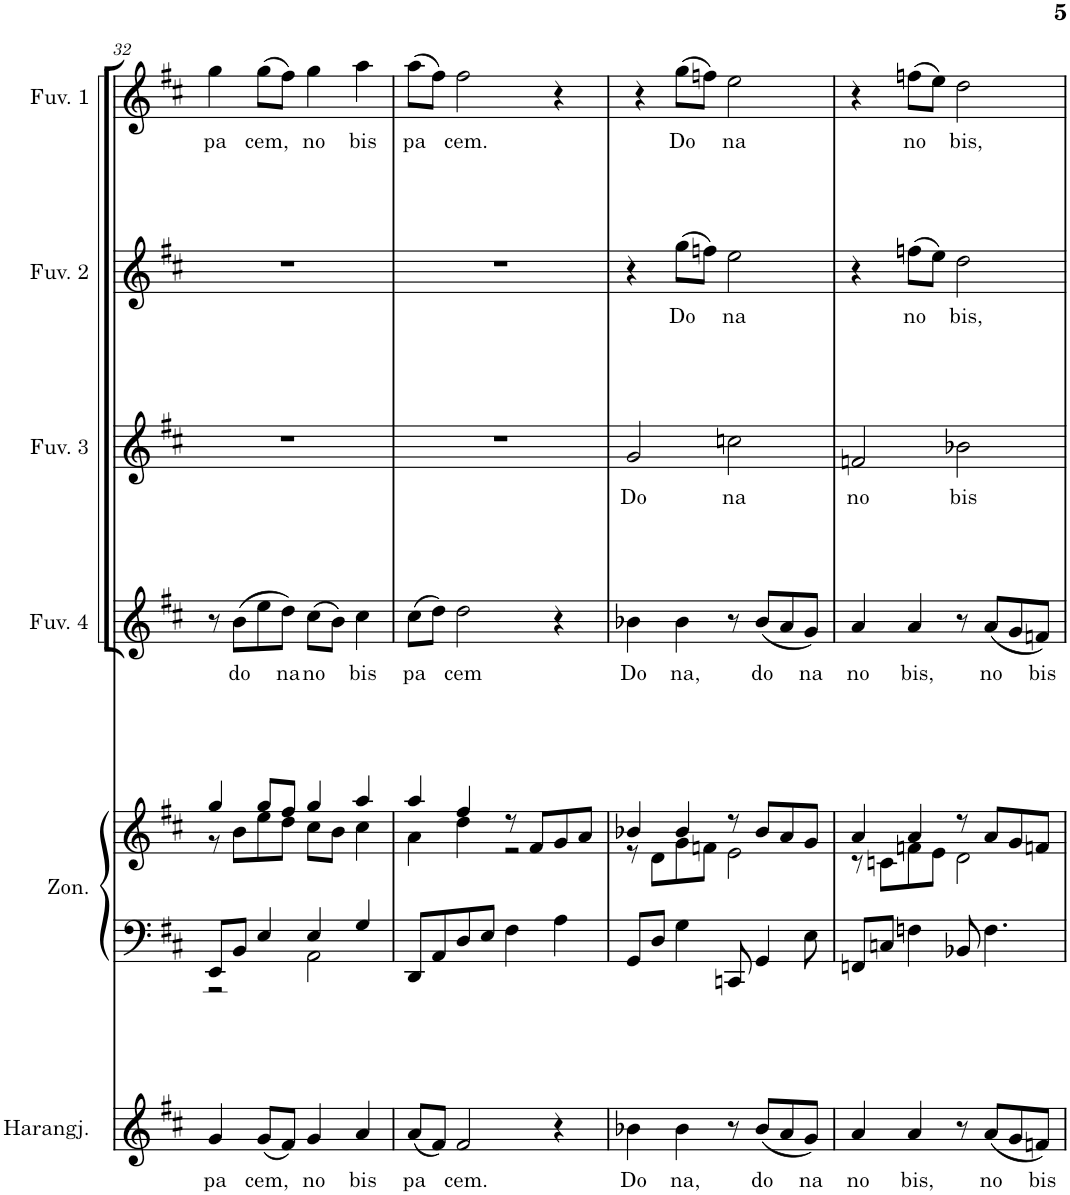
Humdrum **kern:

**kern	**text	**kern	**kern	**kern	**text	**kern	**text	**kern	**text	**kern	**text
*part6	*part6	*part5	*part5	*part4	*part4	*part3	*part3	*part2	*part2	*part1	*part1
*staff7	*staff7	*staff6	*staff5	*staff4	*staff4	*staff3	*staff3	*staff2	*staff2	*staff1	*staff1
*I"Harangjáték	*	*I"Zongora	*	*I"Fuvola 4	*	*I"Fuvola 3	*	*I"Fuvola 2	*	*I"Fuvola 1	*
*I'Harangj.	*	*I'Zon.	*	*I'Fuv. 4	*	*I'Fuv. 3	*	*I'Fuv. 2	*	*I'Fuv. 1	*
!!LO:PB:g=z
*clefG2	*	*clefF4	*clefG2	*clefG2	*	*clefG2	*	*clefG2	*	*clefG2	*
*Trd-14c-24	*	*	*	*	*	*	*	*	*	*	*
*k[f#c#]	*	*k[f#c#]	*k[f#c#]	*k[f#c#]	*	*k[f#c#]	*	*k[f#c#]	*	*k[f#c#]	*
*M4/4	*	*M4/4	*M4/4	*M4/4	*	*M4/4	*	*M4/4	*	*M4/4	*
=32	=32	=32	=32	=32	=32	=32	=32	=32	=32	=32	=32
!	!LO:LY:b	!	!	!	!	!	!	!	!	!	!LO:LY:b
*	*	*^	*^	*	*	*	*	*	*	*	*
4g/	pa	8EE/L	2r	4gg/	8r	8r	.	1r	.	1r	.	4gg\	pa
!	!	!	!	!	!	!	!LO:LY:b	!	!	!	!	!	!
.	.	8BB/J	.	.	8b\L	(8b\L	do	.	.	.	.	.	.
!	!LO:LY:b	!	!	!	!	!	!	!	!	!	!	!	!LO:LY:b
(8g/L	cem,	4E/	.	8gg/L	8ee\	8ee\	.	.	.	.	.	(8gg\L	cem,
!	!	!	!	!	!	!	!LO:LY:b	!	!	!	!	!	!
8f#/J)	.	.	.	8ff#/J	8dd\J	8dd\J)	na	.	.	.	.	8ff#\J)	.
!	!LO:LY:b	!	!	!	!	!	!LO:LY:b	!	!	!	!	!	!LO:LY:b
4g/	no	4E/	2AA\	4gg/	8cc#\L	(8cc#\L	no	.	.	.	.	4gg\	no
.	.	.	.	.	8b\J	8b\J)	.	.	.	.	.	.	.
!	!LO:LY:b	!	!	!	!	!	!LO:LY:b	!	!	!	!	!	!LO:LY:b
4a/	bis	4G/	.	4aa/	4cc#\	4cc#\	bis	.	.	.	.	4aa\	bis
*	*	*v	*v	*	*	*	*	*	*	*	*	*	*
=33	=33	=33	=33	=33	=33	=33	=33	=33	=33	=33	=33	=33
!	!LO:LY:b	!	!	!	!	!LO:LY:b	!	!	!	!	!	!LO:LY:b
(8a/L	pa	8DD/L	4aa/	4a\	(8cc#\L	pa	1r	.	1r	.	(8aa\L	pa
8f#/J)	.	8AA/	.	.	8dd\J)	.	.	.	.	.	8ff#\J)	.
!	!LO:LY:b	!	!	!	!	!LO:LY:b	!	!	!	!	!	!LO:LY:b
2f#/	cem.	8D/	4ff#/	4dd\	2dd\	cem	.	.	.	.	2ff#\	cem.
.	.	8E/J	.	.	.	.	.	.	.	.	.	.
.	.	4F#\	8r	2r	.	.	.	.	.	.	.	.
.	.	.	8f#/L	.	.	.	.	.	.	.	.	.
4r	.	4A\	8g/	.	4r	.	.	.	.	.	4r	.
.	.	.	8a/J	.	.	.	.	.	.	.	.	.
=34	=34	=34	=34	=34	=34	=34	=34	=34	=34	=34	=34	=34
!	!LO:LY:b	!	!	!	!	!LO:LY:b	!	!LO:LY:b	!	!	!	!
4b-X\	Do	8GG/L	4b-X/	8r	4b-X\	Do	2g/	Do	4r	.	4r	.
.	.	8D/J	.	8d\L	.	.	.	.	.	.	.	.
!	!LO:LY:b	!	!	!	!	!LO:LY:b	!	!	!	!LO:LY:b	!	!LO:LY:b
4b-\	na,	4G\	4b-/	8g\	4b-\	na,	.	.	(8gg\L	Do	(8gg\L	Do
.	.	.	.	8fn\J	.	.	.	.	8ffn\J)	.	8ffn\J)	.
!	!	!	!	!	!	!	!	!LO:LY:b	!	!LO:LY:b	!	!LO:LY:b
8r	.	8CCn/	8r	2e\	8r	.	2ccn\	na	2ee\	na	2ee\	na
!	!LO:LY:b	!	!	!	!	!LO:LY:b	!	!	!	!	!	!
(8b-/L	do	4GG/	8b-/L	.	(8b-/L	do	.	.	.	.	.	.
8a/	.	.	8a/	.	8a/	.	.	.	.	.	.	.
!	!LO:LY:b	!	!	!	!	!LO:LY:b	!	!	!	!	!	!
8g/J)	na	8E\	8g/J	.	8g/J)	na	.	.	.	.	.	.
=35	=35	=35	=35	=35	=35	=35	=35	=35	=35	=35	=35	=35
!	!LO:LY:b	!	!	!	!	!LO:LY:b	!	!LO:LY:b	!	!	!	!
4a/	no	8FFn/L	4a/	8r	4a/	no	2fn/	no	4r	.	4r	.
.	.	8Cn/J	.	8cn\L	.	.	.	.	.	.	.	.
!	!LO:LY:b	!	!	!	!	!LO:LY:b	!	!	!	!LO:LY:b	!	!LO:LY:b
4a/	bis,	4Fn\	4a/	8fn\	4a/	bis,	.	.	(8ffn\L	no	(8ffn\L	no
.	.	.	.	8e\J	.	.	.	.	8ee\J)	.	8ee\J)	.
!	!	!	!	!	!	!	!	!LO:LY:b	!	!LO:LY:b	!	!LO:LY:b
8r	.	8BB-X/	8r	2d\	8r	.	2b-X\	bis	2dd\	bis,	2dd\	bis,
!	!LO:LY:b	!	!	!	!	!LO:LY:b	!	!	!	!	!	!
(8a/L	no	4.F\	8a/L	.	(8a/L	no	.	.	.	.	.	.
8g/	.	.	8g/	.	8g/	.	.	.	.	.	.	.
!	!LO:LY:b	!	!	!	!	!LO:LY:b	!	!	!	!	!	!
8fn/J)	bis	.	8fn/J	.	8fn/J)	bis	.	.	.	.	.	.
*	*	*	*v	*v	*	*	*	*	*	*	*	*
=	=	=	=	=	=	=	=	=	=	=	=
*-	*-	*-	*-	*-	*-	*-	*-	*-	*-	*-	*-
